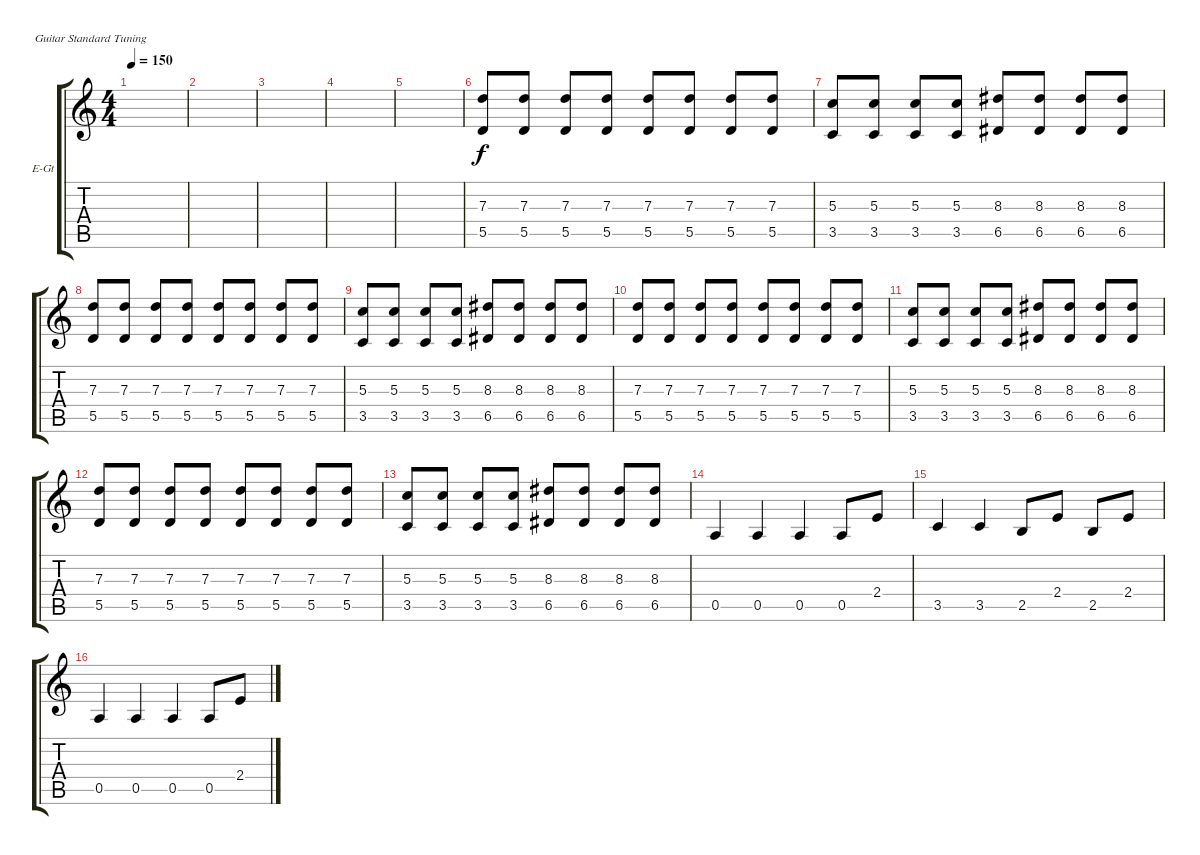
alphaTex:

\defaultSystemsLayout 4
\bracketExtendMode groupsimilarinstruments
\firstSystemTrackNameOrientation horizontal
\otherSystemsTrackNameOrientation horizontal
\track ("Electric Guitar" "E-Gt") {instrument distortionguitar}
\staff {score tabs}
\tuning (E4 B3 G3 D3 A2 E2)
\ts (4 4)
\tempo 150
\clef g2
\ks c
|
|
|
|
|
(7.3 5.5).8 (7.3 5.5).8 (7.3 5.5).8 (7.3 5.5).8 (7.3 5.5).8 (7.3 5.5).8 (7.3 5.5).8 (7.3 5.5).8 |
(5.3 3.5).8 (5.3 3.5).8 (5.3 3.5).8 (5.3 3.5).8 (8.3 6.5).8 (8.3 6.5).8 (8.3 6.5).8 (8.3 6.5).8 |
(7.3 5.5).8 (7.3 5.5).8 (7.3 5.5).8 (7.3 5.5).8 (7.3 5.5).8 (7.3 5.5).8 (7.3 5.5).8 (7.3 5.5).8 |
(5.3 3.5).8 (5.3 3.5).8 (5.3 3.5).8 (5.3 3.5).8 (8.3 6.5).8 (8.3 6.5).8 (8.3 6.5).8 (8.3 6.5).8 |
(7.3 5.5).8 (7.3 5.5).8 (7.3 5.5).8 (7.3 5.5).8 (7.3 5.5).8 (7.3 5.5).8 (7.3 5.5).8 (7.3 5.5).8 |
(5.3 3.5).8 (5.3 3.5).8 (5.3 3.5).8 (5.3 3.5).8 (8.3 6.5).8 (8.3 6.5).8 (8.3 6.5).8 (8.3 6.5).8 |
(7.3 5.5).8 (7.3 5.5).8 (7.3 5.5).8 (7.3 5.5).8 (7.3 5.5).8 (7.3 5.5).8 (7.3 5.5).8 (7.3 5.5).8 |
(5.3 3.5).8 (5.3 3.5).8 (5.3 3.5).8 (5.3 3.5).8 (8.3 6.5).8 (8.3 6.5).8 (8.3 6.5).8 (8.3 6.5).8 |
0.5.4 0.5.4 0.5.4 0.5.8 2.4.8 |
3.5.4 3.5.4 2.5.8 2.4.8 2.5.8 2.4.8 |
0.5.4 0.5.4 0.5.4 0.5.8 2.4.8
